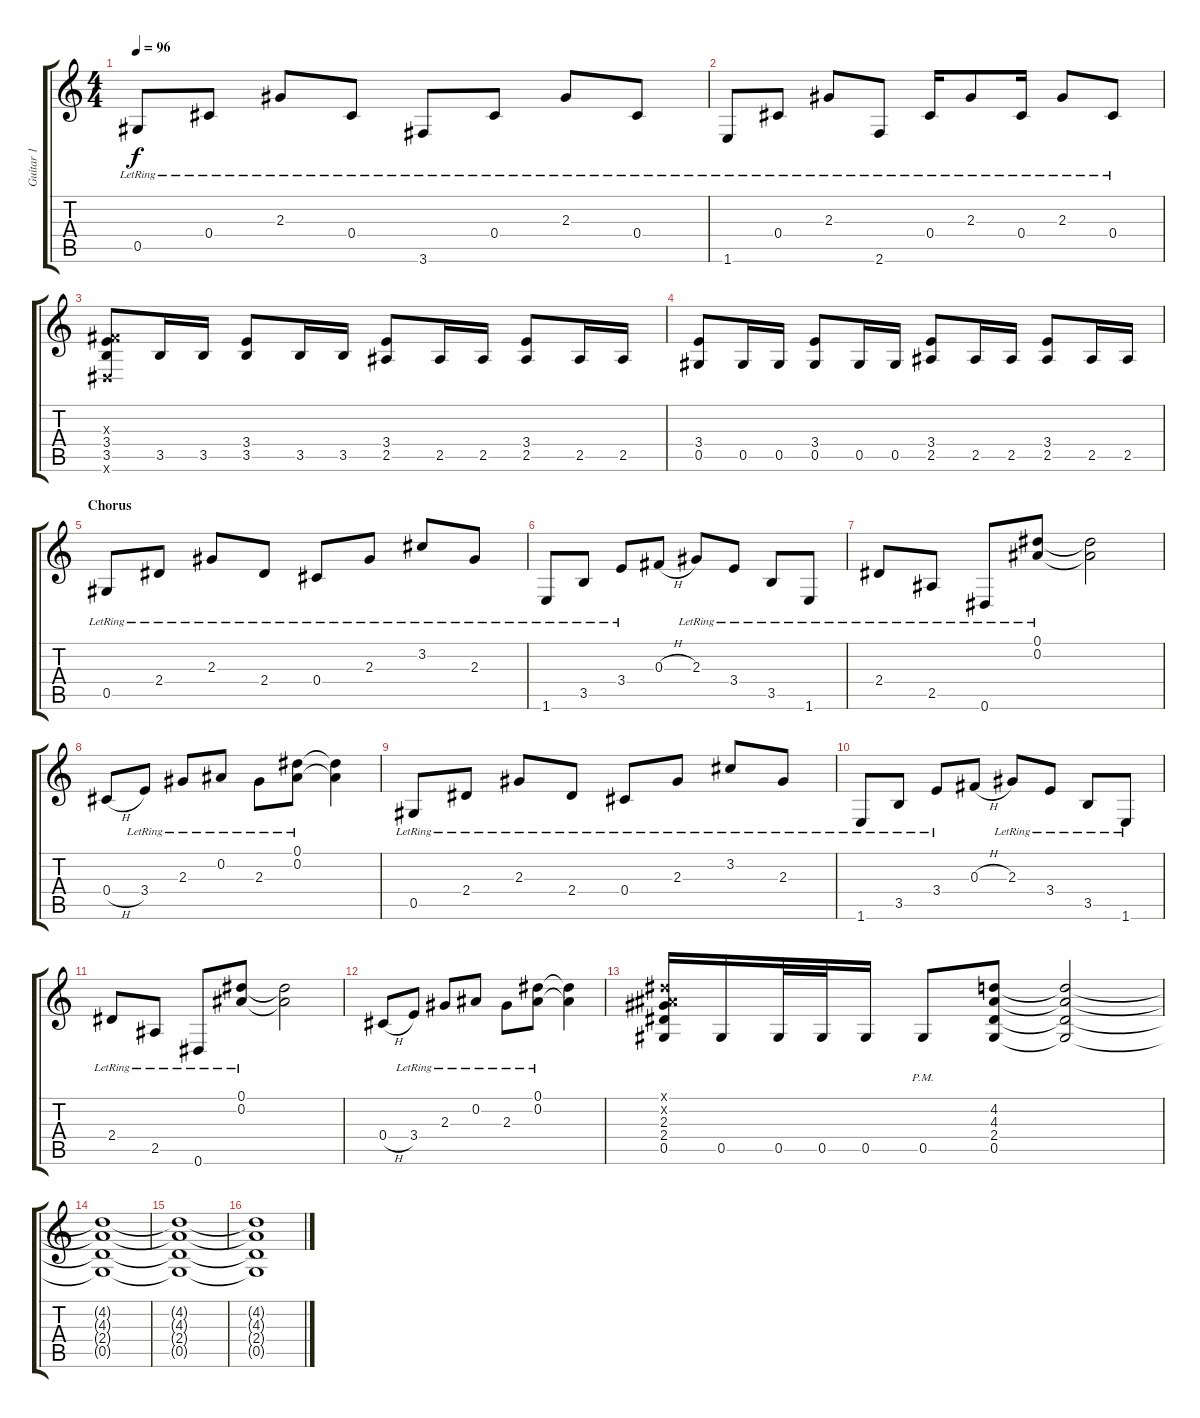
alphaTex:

\track ("Guitar 1" "Guitar 1") {instrument distortionguitar}
\staff {score tabs}
\tuning (Eb4 Bb3 Gb3 Db3 Ab2 Eb2) {hide}
\ts (4 4)
\tempo 96
\clef g2
\ks c
0.5{lr}.8{dy f} 0.4{lr}.8 2.3{lr}.8 0.4{lr}.8 3.6{lr}.8 0.4{lr}.8 2.3{lr}.8 0.4{lr}.8 |
1.6{lr}.8 0.4{lr}.8 2.3{lr}.8 2.6{lr}.8 0.4{lr}.16 2.3{lr}.8 0.4{lr}.16 2.3{lr}.8 0.4{lr}.8 |
(0.3{x} 3.4 3.5 0.6{x}).8 3.5.16 3.5.16 (3.4 3.5).8 3.5.16 3.5.16 (3.4 2.5).8 2.5.16 2.5.16 (3.4 2.5).8 2.5.16 2.5.16 |
(3.4 0.5).8 0.5.16 0.5.16 (3.4 0.5).8 0.5.16 0.5.16 (3.4 2.5).8 2.5.16 2.5.16 (3.4 2.5).8 2.5.16 2.5.16 |
\section ("" "Chorus")
0.5{lr}.8 2.4{lr}.8 2.3{lr}.8 2.4{lr}.8 0.4{lr}.8 2.3{lr}.8 3.2{lr}.8 2.3{lr}.8 |
1.6{lr}.8 3.5{lr}.8 3.4{lr}.8 0.3{h}.8 2.3{lr}.8 3.4{lr}.8 3.5{lr}.8 1.6{lr}.8 |
2.4{lr}.8 2.5{lr}.8 0.6{lr}.8 (0.1{lr} 0.2{lr}).8 (0.1{t} 0.2{t}).2 |
0.4{h}.8 3.4{lr}.8 2.3{lr}.8 0.2{lr}.8 2.3{lr}.8 (0.1{lr} 0.2{lr}).8 (0.1{t} 0.2{t}).4 |
0.5{lr}.8 2.4{lr}.8 2.3{lr}.8 2.4{lr}.8 0.4{lr}.8 2.3{lr}.8 3.2{lr}.8 2.3{lr}.8 |
1.6{lr}.8 3.5{lr}.8 3.4{lr}.8 0.3{h}.8 2.3{lr}.8 3.4{lr}.8 3.5{lr}.8 1.6{lr}.8 |
2.4{lr}.8 2.5{lr}.8 0.6{lr}.8 (0.1{lr} 0.2{lr}).8 (0.1{t} 0.2{t}).2 |
0.4{h}.8 3.4{lr}.8 2.3{lr}.8 0.2{lr}.8 2.3{lr}.8 (0.1{lr} 0.2{lr}).8 (0.1{t} 0.2{t}).4 |
\section ("" "")
(0.1{x} 0.2{x} 2.3 2.4 0.5).16 0.5.16 0.5.32 0.5.32 0.5.16 0.5{pm}.8 (4.2 4.3 2.4 0.5).8 (4.2{t} 4.3{t} 2.4{t} 0.5{t}).2 |
(4.2{t} 4.3{t} 2.4{t} 0.5{t}).1{volume 0} |
(4.2{t} 4.3{t} 2.4{t} 0.5{t}).1 |
(4.2{t} 4.3{t} 2.4{t} 0.5{t}).1
